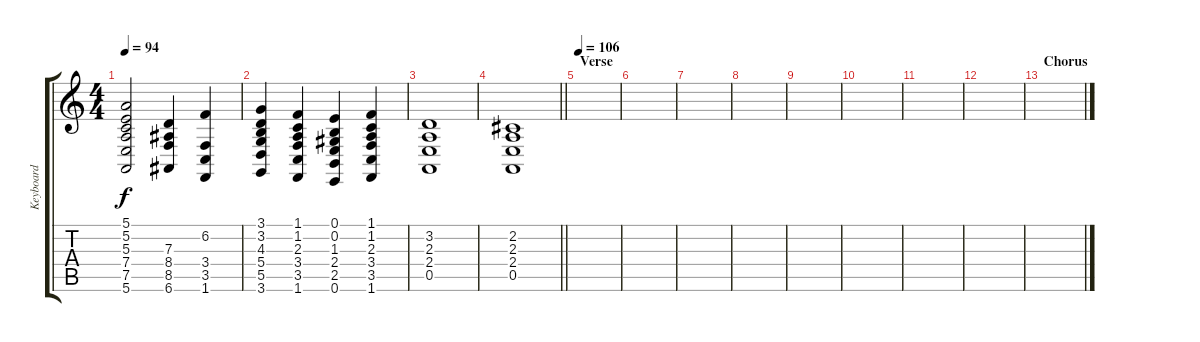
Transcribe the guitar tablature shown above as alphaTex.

\track ("Keyboard" "Keyboard") {instrument reedorgan}
\staff {score tabs}
\tuning (E4 B3 G3 D3 A2 E2) {hide}
\ts (4 4)
\tempo 94
\clef g2
\ks c
(5.1 5.2 5.3 7.4 7.5 5.6).2{dy f} (7.3 8.4 8.5 6.6).4 (6.2 3.4 3.5 1.6).4 |
(3.1 3.2 4.3 5.4 5.5 3.6).4 (1.1 1.2 2.3 3.4 3.5 1.6).4 (0.1 0.2 1.3 2.4 2.5 0.6).4 (1.1 1.2 2.3 3.4 3.5 1.6).4 |
(3.2 2.3 2.4 0.5).1 |
\barLineRight lightlight
(2.2 2.3 2.4 0.5).1 |
\section ("" "Verse")
\tempo 106
|
|
|
|
|
|
|
|
\section ("" "Chorus")
